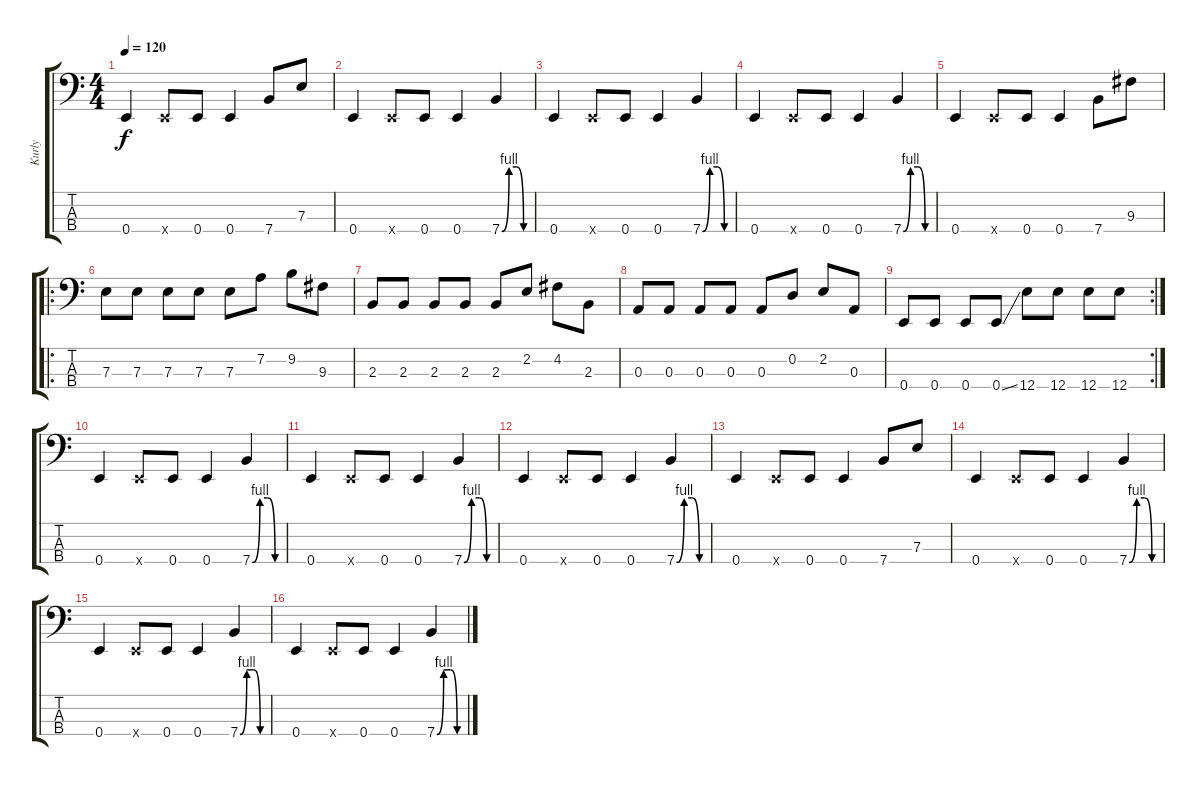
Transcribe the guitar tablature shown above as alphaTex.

\track ("Kurly" "Kurly") {instrument electricbassfinger}
\staff {score tabs}
\tuning (G2 D2 A1 E1) {hide}
\ts (4 4)
\tempo 120
\clef f4
\ks c
0.4.4{dy f} 0.4{x}.8 0.4.8 0.4.4 7.4.8 7.3.8 |
0.4.4 0.4{x}.8 0.4.8 0.4.4 7.4{be (custom 0 0 15 4 30 4 45 0 60 0)}.4 |
0.4.4 0.4{x}.8 0.4.8 0.4.4 7.4{be (custom 0 0 15 4 30 4 45 0 60 0)}.4 |
0.4.4 0.4{x}.8 0.4.8 0.4.4 7.4{be (custom 0 0 15 4 30 4 45 0 60 0)}.4 |
0.4.4 0.4{x}.8 0.4.8 0.4.4 7.4.8 9.3.8 |
\ro
7.3.8 7.3.8 7.3.8 7.3.8 7.3.8 7.2.8 9.2.8 9.3.8 |
2.3.8 2.3.8 2.3.8 2.3.8 2.3.8 2.2.8 4.2.8 2.3.8 |
0.3.8 0.3.8 0.3.8 0.3.8 0.3.8 0.2.8 2.2.8 0.3.8 |
\rc 2
0.4.8 0.4.8 0.4.8 0.4{ss}.8 12.4.8 12.4.8 12.4.8 12.4.8 |
0.4.4 0.4{x}.8 0.4.8 0.4.4 7.4{be (custom 0 0 15 4 30 4 45 0 60 0)}.4 |
0.4.4 0.4{x}.8 0.4.8 0.4.4 7.4{be (custom 0 0 15 4 30 4 45 0 60 0)}.4 |
0.4.4 0.4{x}.8 0.4.8 0.4.4 7.4{be (custom 0 0 15 4 30 4 45 0 60 0)}.4 |
0.4.4 0.4{x}.8 0.4.8 0.4.4 7.4.8 7.3.8 |
0.4.4 0.4{x}.8 0.4.8 0.4.4 7.4{be (custom 0 0 15 4 30 4 45 0 60 0)}.4 |
0.4.4 0.4{x}.8 0.4.8 0.4.4 7.4{be (custom 0 0 15 4 30 4 45 0 60 0)}.4 |
0.4.4 0.4{x}.8 0.4.8 0.4.4 7.4{be (custom 0 0 15 4 30 4 45 0 60 0)}.4
